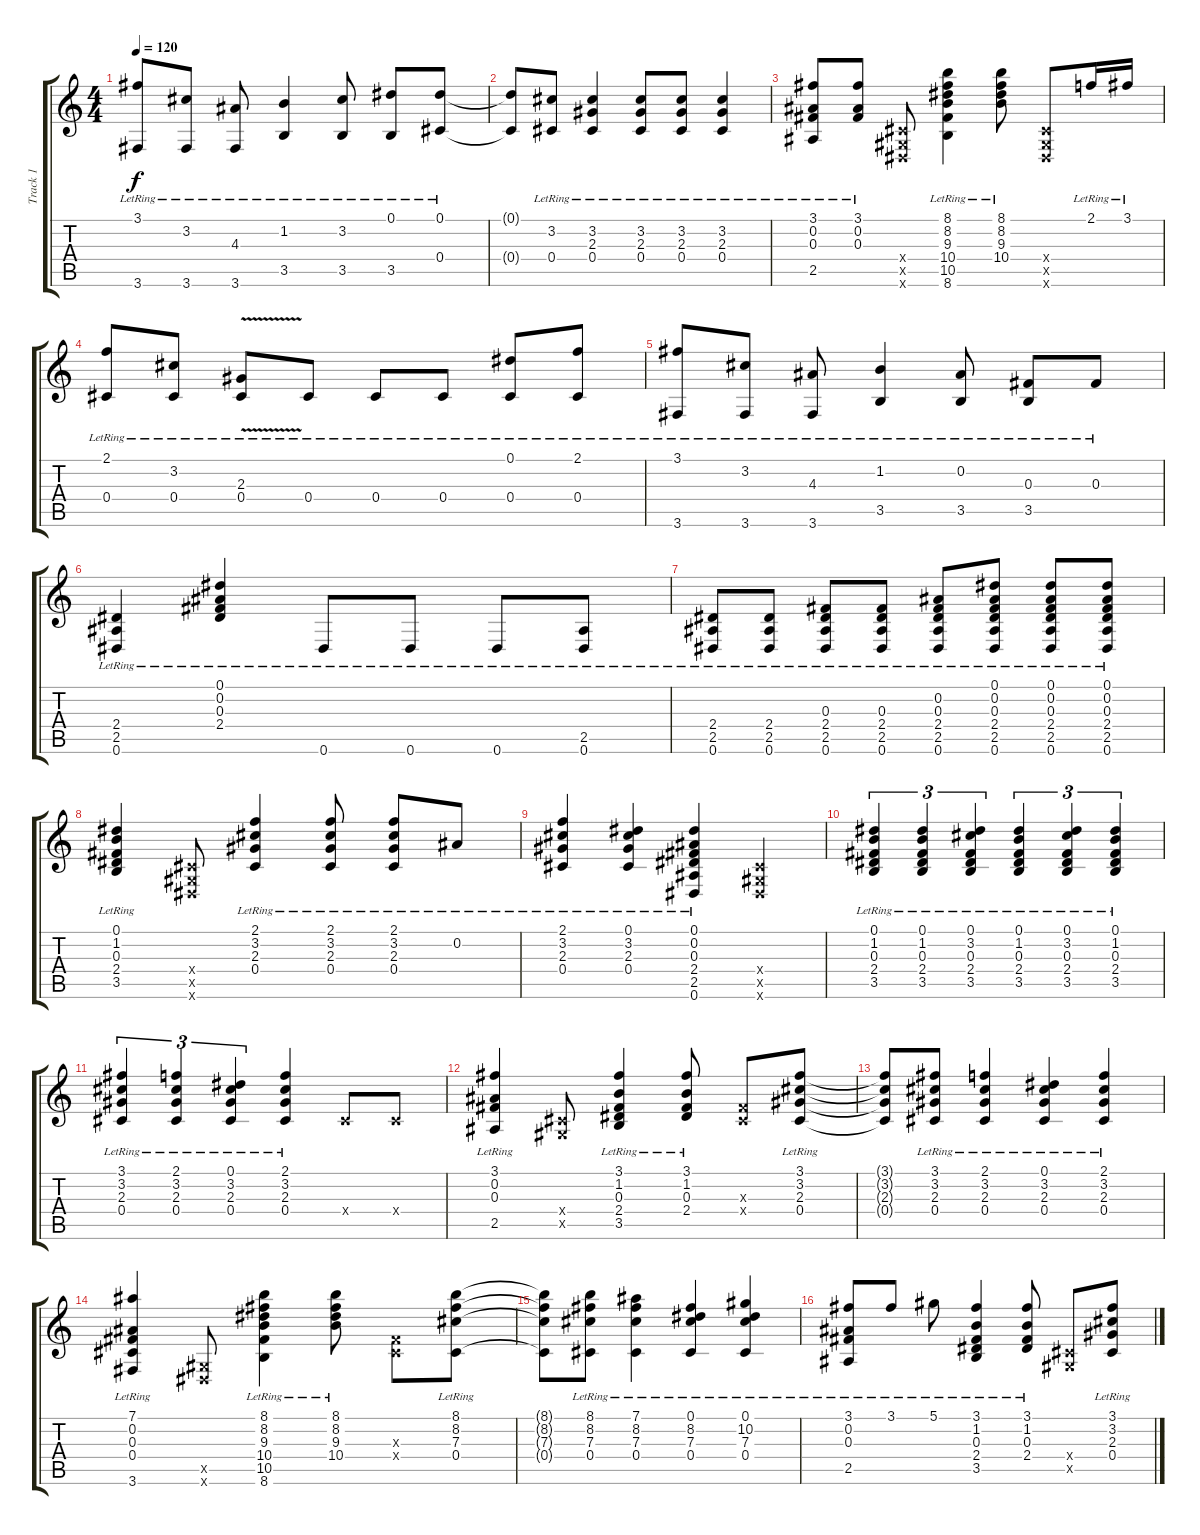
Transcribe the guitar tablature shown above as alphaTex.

\track ("Track 1" "Track 1") {instrument acousticguitarsteel}
\staff {score tabs}
\tuning (Eb4 Bb3 Gb3 Db3 Ab2 Eb2) {hide}
\ts (4 4)
\tempo 120
\clef g2
\ks c
(3.1{lr} 3.6{lr}).8{dy f} (3.2{lr} 3.6{lr}).8 (4.3{lr} 3.6{lr}).8 (1.2{lr} 3.5{lr}).4 (3.2{lr} 3.5{lr}).8 (0.1{lr} 3.5{lr}).8 (0.1{lr} 0.4{lr}).8 |
(0.1{t} 0.4{t}).8 (3.2{lr} 0.4{lr}).8 (3.2{lr} 2.3{lr} 0.4{lr}).4 (3.2{lr} 2.3{lr} 0.4{lr}).8 (3.2{lr} 2.3{lr} 0.4{lr}).8 (3.2{lr} 2.3{lr} 0.4{lr}).4 |
(3.1{lr} 0.2{lr} 0.3{lr} 2.5{lr}).8 (3.1{lr} 0.2{lr} 0.3{lr}).8 (0.4{x} 0.5{x} 0.6{x}).8 (8.1{lr} 8.2{lr} 9.3{lr} 10.4{lr} 10.5{lr} 8.6{lr}).4 (8.1{lr} 8.2{lr} 9.3{lr} 10.4{lr}).8 (0.4{x} 0.5{x} 0.6{x}).8 2.1{lr}.16 3.1{lr}.16 |
(2.1{lr} 0.4{lr}).8 (3.2{lr} 0.4{lr}).8 (2.3{v lr} 0.4{lr}).8 0.4{lr}.8 0.4{lr}.8 0.4{lr}.8 (0.1{lr} 0.4{lr}).8 (2.1{lr} 0.4{lr}).8 |
(3.1{lr} 3.6{lr}).8 (3.2{lr} 3.6{lr}).8 (4.3{lr} 3.6{lr}).8 (1.2{lr} 3.5{lr}).4 (0.2{lr} 3.5{lr}).8 (0.3{lr} 3.5{lr}).8 0.3{lr}.8 |
(2.4{lr} 2.5{lr} 0.6{lr}).4 (0.1{lr} 0.2{lr} 0.3{lr} 2.4{lr}).4 0.6{lr}.8 0.6{lr}.8 0.6{lr}.8 (2.5{lr} 0.6{lr}).8 |
(2.4{lr} 2.5{lr} 0.6{lr}).8 (2.4{lr} 2.5{lr} 0.6{lr}).8 (0.3{lr} 2.4{lr} 2.5{lr} 0.6{lr}).8 (0.3{lr} 2.4{lr} 2.5{lr} 0.6{lr}).8 (0.2{lr} 0.3{lr} 2.4{lr} 2.5{lr} 0.6{lr}).8 (0.1{lr} 0.2{lr} 0.3{lr} 2.4{lr} 2.5{lr} 0.6{lr}).8 (0.1{lr} 0.2{lr} 0.3{lr} 2.4{lr} 2.5{lr} 0.6{lr}).8 (0.1{lr} 0.2{lr} 0.3{lr} 2.4{lr} 2.5{lr} 0.6{lr}).8 |
(0.1{lr} 1.2{lr} 0.3{lr} 2.4{lr} 3.5{lr}).4 (0.4{x} 0.5{x} 0.6{x}).8 (2.1{lr} 3.2{lr} 2.3{lr} 0.4{lr}).4 (2.1{lr} 3.2{lr} 2.3{lr} 0.4{lr}).8 (2.1{lr} 3.2{lr} 2.3{lr} 0.4{lr}).8 0.2{lr}.8 |
(2.1{lr} 3.2{lr} 2.3{lr} 0.4{lr}).4 (0.1{lr} 3.2{lr} 2.3{lr} 0.4{lr}).4 (0.1{lr} 0.2{lr} 0.3{lr} 2.4{lr} 2.5{lr} 0.6{lr}).4 (0.4{x} 0.5{x} 0.6{x}).4 |
(0.1{lr} 1.2{lr} 0.3{lr} 2.4{lr} 3.5{lr}).4{tu (3 2)} (0.1{lr} 1.2{lr} 0.3{lr} 2.4{lr} 3.5{lr}).4{tu (3 2)} (0.1{lr} 3.2{lr} 0.3{lr} 2.4{lr} 3.5{lr}).4{tu (3 2)} (0.1{lr} 1.2{lr} 0.3{lr} 2.4{lr} 3.5{lr}).4{tu (3 2)} (0.1{lr} 3.2{lr} 0.3{lr} 2.4{lr} 3.5{lr}).4{tu (3 2)} (0.1{lr} 1.2{lr} 0.3{lr} 2.4{lr} 3.5{lr}).4{tu (3 2)} |
(3.1{lr} 3.2{lr} 2.3{lr} 0.4{lr}).4{tu (3 2)} (2.1{lr} 3.2{lr} 2.3{lr} 0.4{lr}).4{tu (3 2)} (0.1{lr} 3.2{lr} 2.3{lr} 0.4{lr}).4{tu (3 2)} (2.1{lr} 3.2{lr} 2.3{lr} 0.4{lr}).4 0.4{x}.8 0.4{x}.8 |
(3.1{lr} 0.2{lr} 0.3{lr} 2.5{lr}).4 (0.4{x} 0.5{x}).8 (3.1{lr} 1.2{lr} 0.3{lr} 2.4{lr} 3.5{lr}).4 (3.1{lr} 1.2{lr} 0.3{lr} 2.4{lr}).8 (0.3{x} 0.4{x}).8 (3.1{lr} 3.2{lr} 2.3{lr} 0.4{lr}).8 |
(3.1{t} 3.2{t} 2.3{t} 0.4{t}).8 (3.1{lr} 3.2{lr} 2.3{lr} 0.4{lr}).8 (2.1{lr} 3.2{lr} 2.3{lr} 0.4{lr}).4 (0.1{lr} 3.2{lr} 2.3{lr} 0.4{lr}).4 (2.1{lr} 3.2{lr} 2.3{lr} 0.4{lr}).4 |
(7.1{lr} 0.2{lr} 0.3{lr} 0.4{lr} 3.6{lr}).4 (0.5{x} 0.6{x}).8 (8.1{lr} 8.2{lr} 9.3{lr} 10.4{lr} 10.5{lr} 8.6{lr}).4 (8.1{lr} 8.2{lr} 9.3{lr} 10.4{lr}).8 (0.3{x} 0.4{x}).8 (8.1{lr} 8.2{lr} 7.3{lr} 0.4{lr}).8 |
(8.1{t} 8.2{t} 7.3{t} 0.4{t}).8 (8.1{lr} 8.2{lr} 7.3{lr} 0.4{lr}).8 (7.1{lr} 8.2{lr} 7.3{lr} 0.4{lr}).4 (0.1{lr} 8.2{lr} 7.3{lr} 0.4{lr}).4 (0.1{lr} 10.2{lr} 7.3{lr} 0.4{lr}).4 |
(3.1{lr} 0.2{lr} 0.3{lr} 2.5{lr}).8 3.1{lr}.8 5.1{lr}.8 (3.1{lr} 1.2{lr} 0.3{lr} 2.4{lr} 3.5{lr}).4 (3.1{lr} 1.2{lr} 0.3{lr} 2.4{lr}).8 (0.4{x} 0.5{x}).8 (3.1{lr} 3.2{lr} 2.3{lr} 0.4{lr}).8
